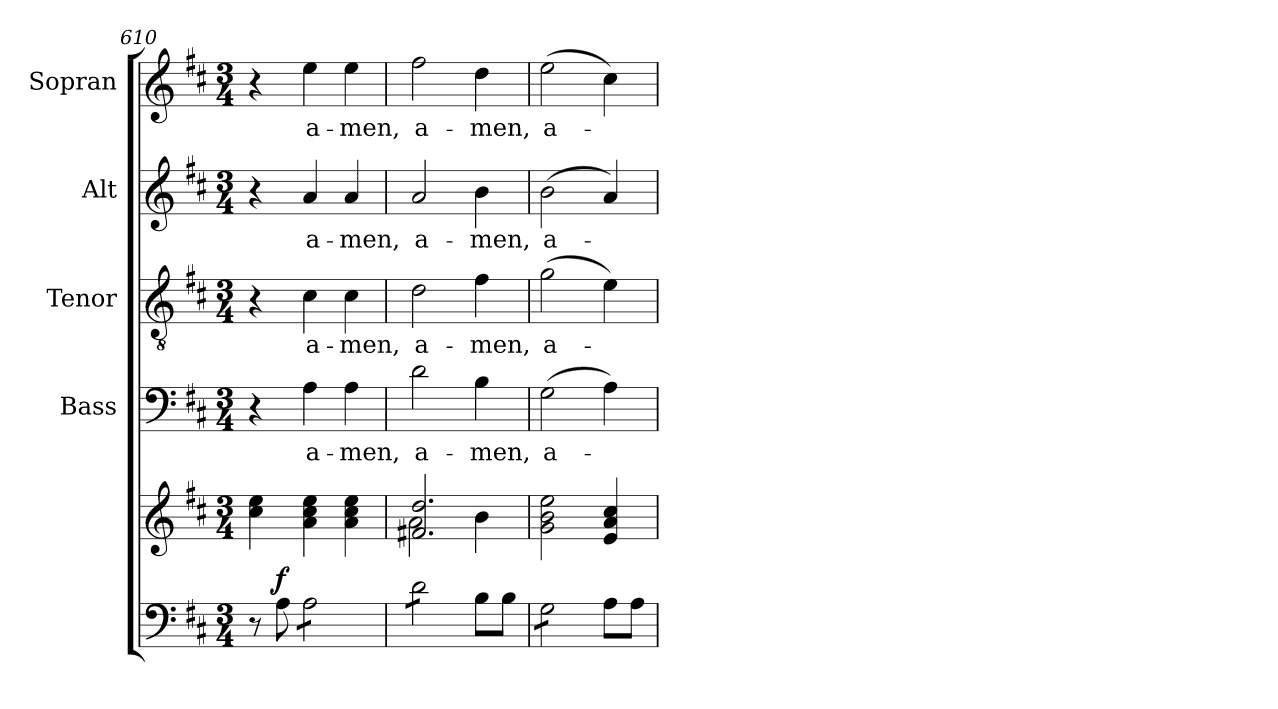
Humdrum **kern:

**kern	**kern	**dynam	**kern	**text	**kern	**text	**kern	**text	**kern	**text
*part5	*part5	*part5	*part4	*part4	*part3	*part3	*part2	*part2	*part1	*part1
*staff6	*staff5	*staff5/6	*staff4	*staff4	*staff3	*staff3	*staff2	*staff2	*staff1	*staff1
*	*	*	*I"Bass	*	*I"Tenor	*	*I"Alt	*	*I"Sopran	*
*	*	*	*I'B.	*	*I'T.	*	*I'A.	*	*I'S.	*
*clefF4	*clefG2	*	*clefF4	*	*clefGv2	*	*clefG2	*	*clefG2	*
*k[f#c#]	*k[f#c#]	*	*k[f#c#]	*	*k[f#c#]	*	*k[f#c#]	*	*k[f#c#]	*
*D:	*D:	*	*D:	*	*D:	*	*D:	*	*D:	*
*M3/4	*M3/4	*	*M3/4	*	*M3/4	*	*M3/4	*	*M3/4	*
=610	=610	=610	=610	=610	=610	=610	=610	=610	=610	=610
8r	4cc#\ 4ee\	.	4r	.	4r	.	4r	.	4r	.
!	!	!LO:DY:a=2	!	!	!	!	!	!	!	!
8A\	.	f	.	.	.	.	.	.	.	.
!	!	!	!	!LO:LY:b	!	!LO:LY:b	!	!LO:LY:b	!	!LO:LY:b
*tremolo	*	*	*	*	*	*	*	*	*	*
8A\L	4a\ 4cc#\ 4ee\	.	4A\	a-	4c#\	a-	4a/	a-	4ee\	a-
8A\	.	.	.	.	.	.	.	.	.	.
!	!	!	!	!LO:LY:b	!	!LO:LY:b	!	!LO:LY:b	!	!LO:LY:b
8A\	4a\ 4cc#\ 4ee\	.	4A\	-men,	4c#\	-men,	4a/	-men,	4ee\	-men,
8A\J	.	.	.	.	.	.	.	.	.	.
=611	=611	=611	=611	=611	=611	=611	=611	=611	=611	=611
*	*^	*	*	*	*	*	*	*	*	*
!	!	!	!	!	!LO:LY:b	!	!LO:LY:b	!	!LO:LY:b	!	!LO:LY:b
8d\L	2.f#X/ 2.dd/	2a\	.	2d\	a-	2d\	a-	2a/	a-	2ff#\	a-
8d\	.	.	.	.	.	.	.	.	.	.	.
8d\	.	.	.	.	.	.	.	.	.	.	.
8d\J	.	.	.	.	.	.	.	.	.	.	.
*Xtremolo	*	*	*	*	*	*	*	*	*	*	*
!	!	!	!	!	!LO:LY:b	!	!LO:LY:b	!	!LO:LY:b	!	!LO:LY:b
8B\L	.	4b\	.	4B\	-men,	4f#\	-men,	4b\	-men,	4dd\	-men,
8B\J	.	.	.	.	.	.	.	.	.	.	.
*	*v	*v	*	*	*	*	*	*	*	*	*
=612	=612	=612	=612	=612	=612	=612	=612	=612	=612	=612
!	!	!	!	!LO:LY:b	!	!LO:LY:b	!	!LO:LY:b	!	!LO:LY:b
*tremolo	*	*	*	*	*	*	*	*	*	*
8G\L	2g\ 2b\ 2ee\	.	(>2G\	a-	(>2g\	a-	(>2b\	a-	(>2ee\	a-
8G\	.	.	.	.	.	.	.	.	.	.
8G\	.	.	.	.	.	.	.	.	.	.
8G\J	.	.	.	.	.	.	.	.	.	.
*Xtremolo	*	*	*	*	*	*	*	*	*	*
8A\L	4e/ 4a/ 4cc#/	.	4A\)	.	4e\)	.	4a/)	.	4cc#\)	.
8A\J	.	.	.	.	.	.	.	.	.	.
=	=	=	=	=	=	=	=	=	=	=
*-	*-	*-	*-	*-	*-	*-	*-	*-	*-	*-
